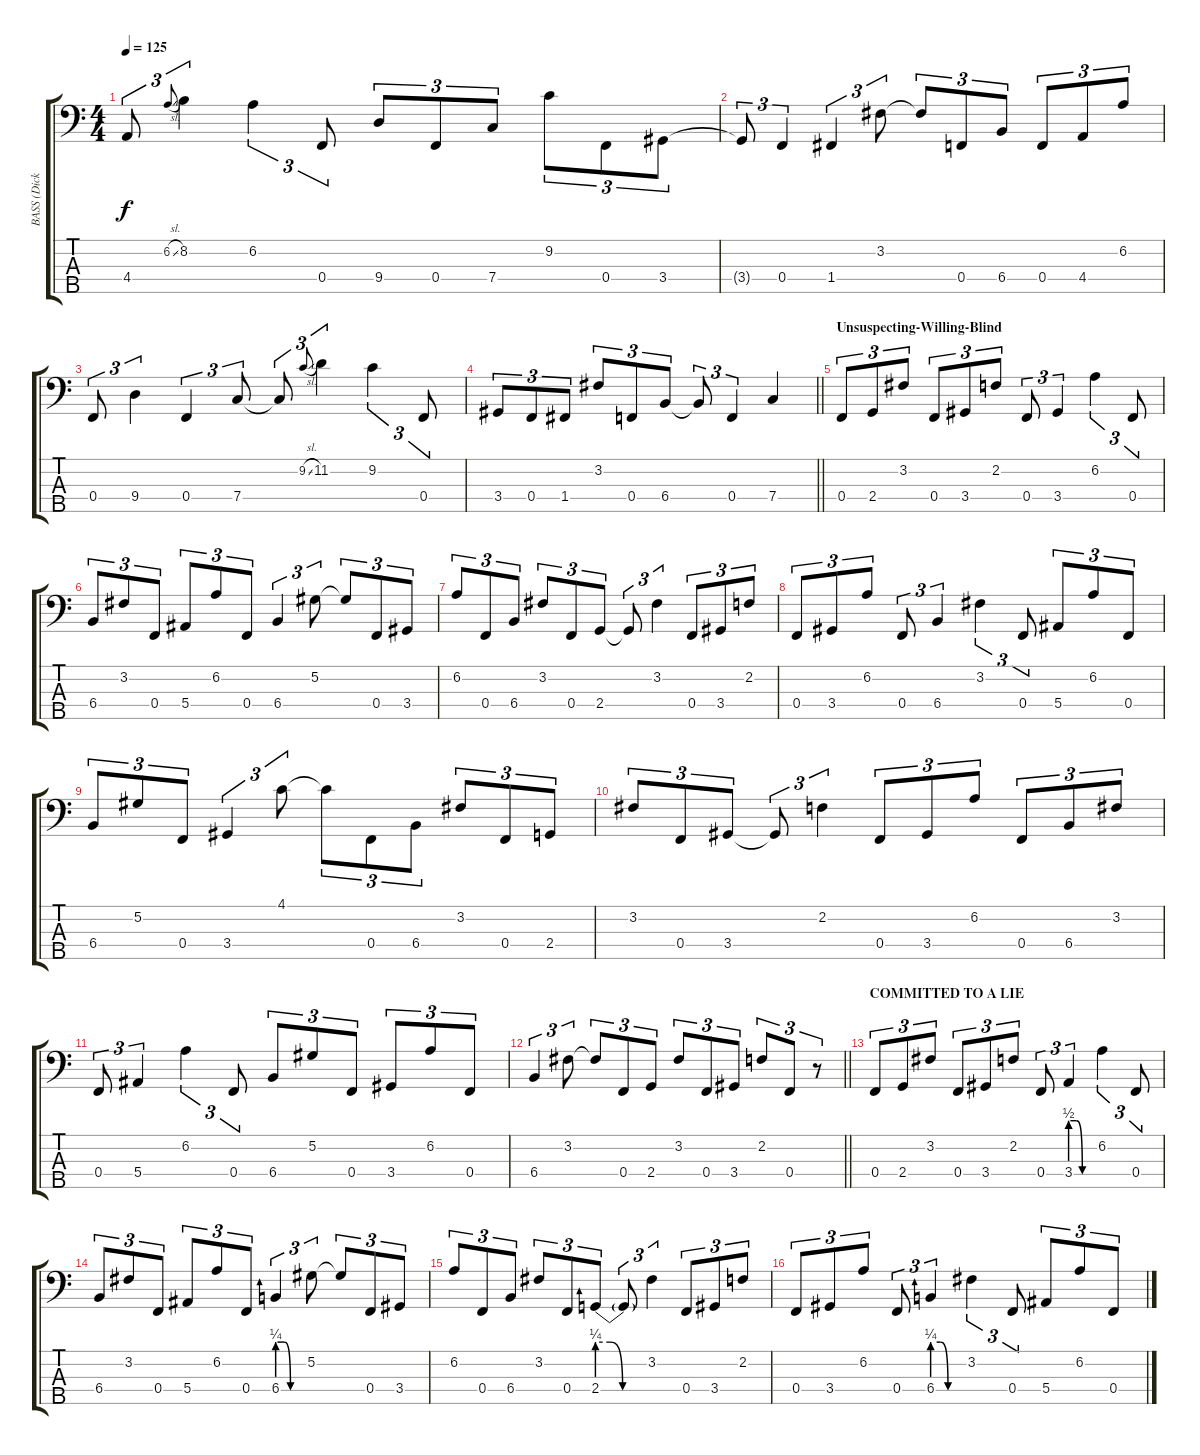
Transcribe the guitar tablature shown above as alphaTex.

\track ("BASS (Dick Lovgren)" "BASS (Dick") {instrument slapbass1}
\staff {score tabs}
\tuning (Ab2 Eb2 Bb1 F1 C1) {hide}
\ts (4 4)
\tempo 125
\clef f4
\ks c
4.4{t}.8{tu (3 2) dy f} 6.2{sl}.8{gr onbeat} 8.2.4{tu (3 2)} 6.2.4{tu (3 2)} 0.4.8{tu (3 2)} 9.4.8{tu (3 2)} 0.4.8{tu (3 2)} 7.4.8{tu (3 2)} 9.2.8{tu (3 2)} 0.4.8{tu (3 2)} 3.4.8{tu (3 2)} |
3.4{t}.8{tu (3 2)} 0.4.4{tu (3 2)} 1.4.4{tu (3 2)} 3.2.8{tu (3 2)} 3.2{t}.8{tu (3 2)} 0.4.8{tu (3 2)} 6.4.8{tu (3 2)} 0.4.8{tu (3 2)} 4.4.8{tu (3 2)} 6.2.8{tu (3 2)} |
0.4.8{tu (3 2)} 9.4.4{tu (3 2)} 0.4.4{tu (3 2)} 7.4.8{tu (3 2)} 7.4{t}.8{tu (3 2)} 9.2{sl}.8{gr onbeat} 11.2.4{tu (3 2)} 9.2.4{tu (3 2)} 0.4.8{tu (3 2)} |
\barLineRight lightlight
3.4.8{tu (3 2)} 0.4.8{tu (3 2)} 1.4.8{tu (3 2)} 3.2.8{tu (3 2)} 0.4.8{tu (3 2)} 6.4.8{tu (3 2)} 6.4{t}.8{tu (3 2)} 0.4.4{tu (3 2)} 7.4.4 |
\section ("" "Unsuspecting-Willing-Blind")
0.4.8{tu (3 2)} 2.4.8{tu (3 2)} 3.2.8{tu (3 2)} 0.4.8{tu (3 2)} 3.4.8{tu (3 2)} 2.2.8{tu (3 2)} 0.4.8{tu (3 2)} 3.4.4{tu (3 2)} 6.2.4{tu (3 2)} 0.4.8{tu (3 2)} |
6.4.8{tu (3 2)} 3.2.8{tu (3 2)} 0.4.8{tu (3 2)} 5.4.8{tu (3 2)} 6.2.8{tu (3 2)} 0.4.8{tu (3 2)} 6.4.4{tu (3 2)} 5.2.8{tu (3 2)} 5.2{t}.8{tu (3 2)} 0.4.8{tu (3 2)} 3.4.8{tu (3 2)} |
6.2.8{tu (3 2)} 0.4.8{tu (3 2)} 6.4.8{tu (3 2)} 3.2.8{tu (3 2)} 0.4.8{tu (3 2)} 2.4.8{tu (3 2)} 2.4{t}.8{tu (3 2)} 3.2.4{tu (3 2)} 0.4.8{tu (3 2)} 3.4.8{tu (3 2)} 2.2.8{tu (3 2)} |
0.4.8{tu (3 2)} 3.4.8{tu (3 2)} 6.2.8{tu (3 2)} 0.4.8{tu (3 2)} 6.4.4{tu (3 2)} 3.2.4{tu (3 2)} 0.4.8{tu (3 2)} 5.4.8{tu (3 2)} 6.2.8{tu (3 2)} 0.4.8{tu (3 2)} |
6.4.8{tu (3 2)} 5.2.8{tu (3 2)} 0.4.8{tu (3 2)} 3.4.4{tu (3 2)} 4.1.8{tu (3 2)} 4.1{t}.8{tu (3 2)} 0.4.8{tu (3 2)} 6.4.8{tu (3 2)} 3.2.8{tu (3 2)} 0.4.8{tu (3 2)} 2.4.8{tu (3 2)} |
3.2.8{tu (3 2)} 0.4.8{tu (3 2)} 3.4.8{tu (3 2)} 3.4{t}.8{tu (3 2)} 2.2.4{tu (3 2)} 0.4.8{tu (3 2)} 3.4.8{tu (3 2)} 6.2.8{tu (3 2)} 0.4.8{tu (3 2)} 6.4.8{tu (3 2)} 3.2.8{tu (3 2)} |
0.4.8{tu (3 2)} 5.4.4{tu (3 2)} 6.2.4{tu (3 2)} 0.4.8{tu (3 2)} 6.4.8{tu (3 2)} 5.2.8{tu (3 2)} 0.4.8{tu (3 2)} 3.4.8{tu (3 2)} 6.2.8{tu (3 2)} 0.4.8{tu (3 2)} |
\barLineRight lightlight
6.4.4{tu (3 2)} 3.2.8{tu (3 2)} 3.2{t}.8{tu (3 2)} 0.4.8{tu (3 2)} 2.4.8{tu (3 2)} 3.2.8{tu (3 2)} 0.4.8{tu (3 2)} 3.4.8{tu (3 2)} 2.2.8{tu (3 2)} 0.4.8{tu (3 2)} r.8{tu (3 2)} |
\section ("" "COMMITTED TO A LIE")
0.4.8{tu (3 2)} 2.4.8{tu (3 2)} 3.2.8{tu (3 2)} 0.4.8{tu (3 2)} 3.4.8{tu (3 2)} 2.2.8{tu (3 2)} 0.4.8{tu (3 2)} 3.4{be (custom 0 2 15 2 30 0 60 0)}.4{tu (3 2)} 6.2.4{tu (3 2)} 0.4.8{tu (3 2)} |
6.4.8{tu (3 2)} 3.2.8{tu (3 2)} 0.4.8{tu (3 2)} 5.4.8{tu (3 2)} 6.2.8{tu (3 2)} 0.4.8{tu (3 2)} 6.4{be (custom 0 1 15 1 30 0 60 0)}.4{tu (3 2)} 5.2.8{tu (3 2)} 5.2{t}.8{tu (3 2)} 0.4.8{tu (3 2)} 3.4.8{tu (3 2)} |
6.2.8{tu (3 2)} 0.4.8{tu (3 2)} 6.4.8{tu (3 2)} 3.2.8{tu (3 2)} 0.4.8{tu (3 2)} 2.4{be (custom 0 1 15 1 30 0 60 0)}.8{tu (3 2)} 2.4{t}.8{tu (3 2)} 3.2.4{tu (3 2)} 0.4.8{tu (3 2)} 3.4.8{tu (3 2)} 2.2.8{tu (3 2)} |
0.4.8{tu (3 2)} 3.4.8{tu (3 2)} 6.2.8{tu (3 2)} 0.4.8{tu (3 2)} 6.4{be (custom 0 1 15 1 30 0 60 0)}.4{tu (3 2)} 3.2.4{tu (3 2)} 0.4.8{tu (3 2)} 5.4.8{tu (3 2)} 6.2.8{tu (3 2)} 0.4.8{tu (3 2)}
